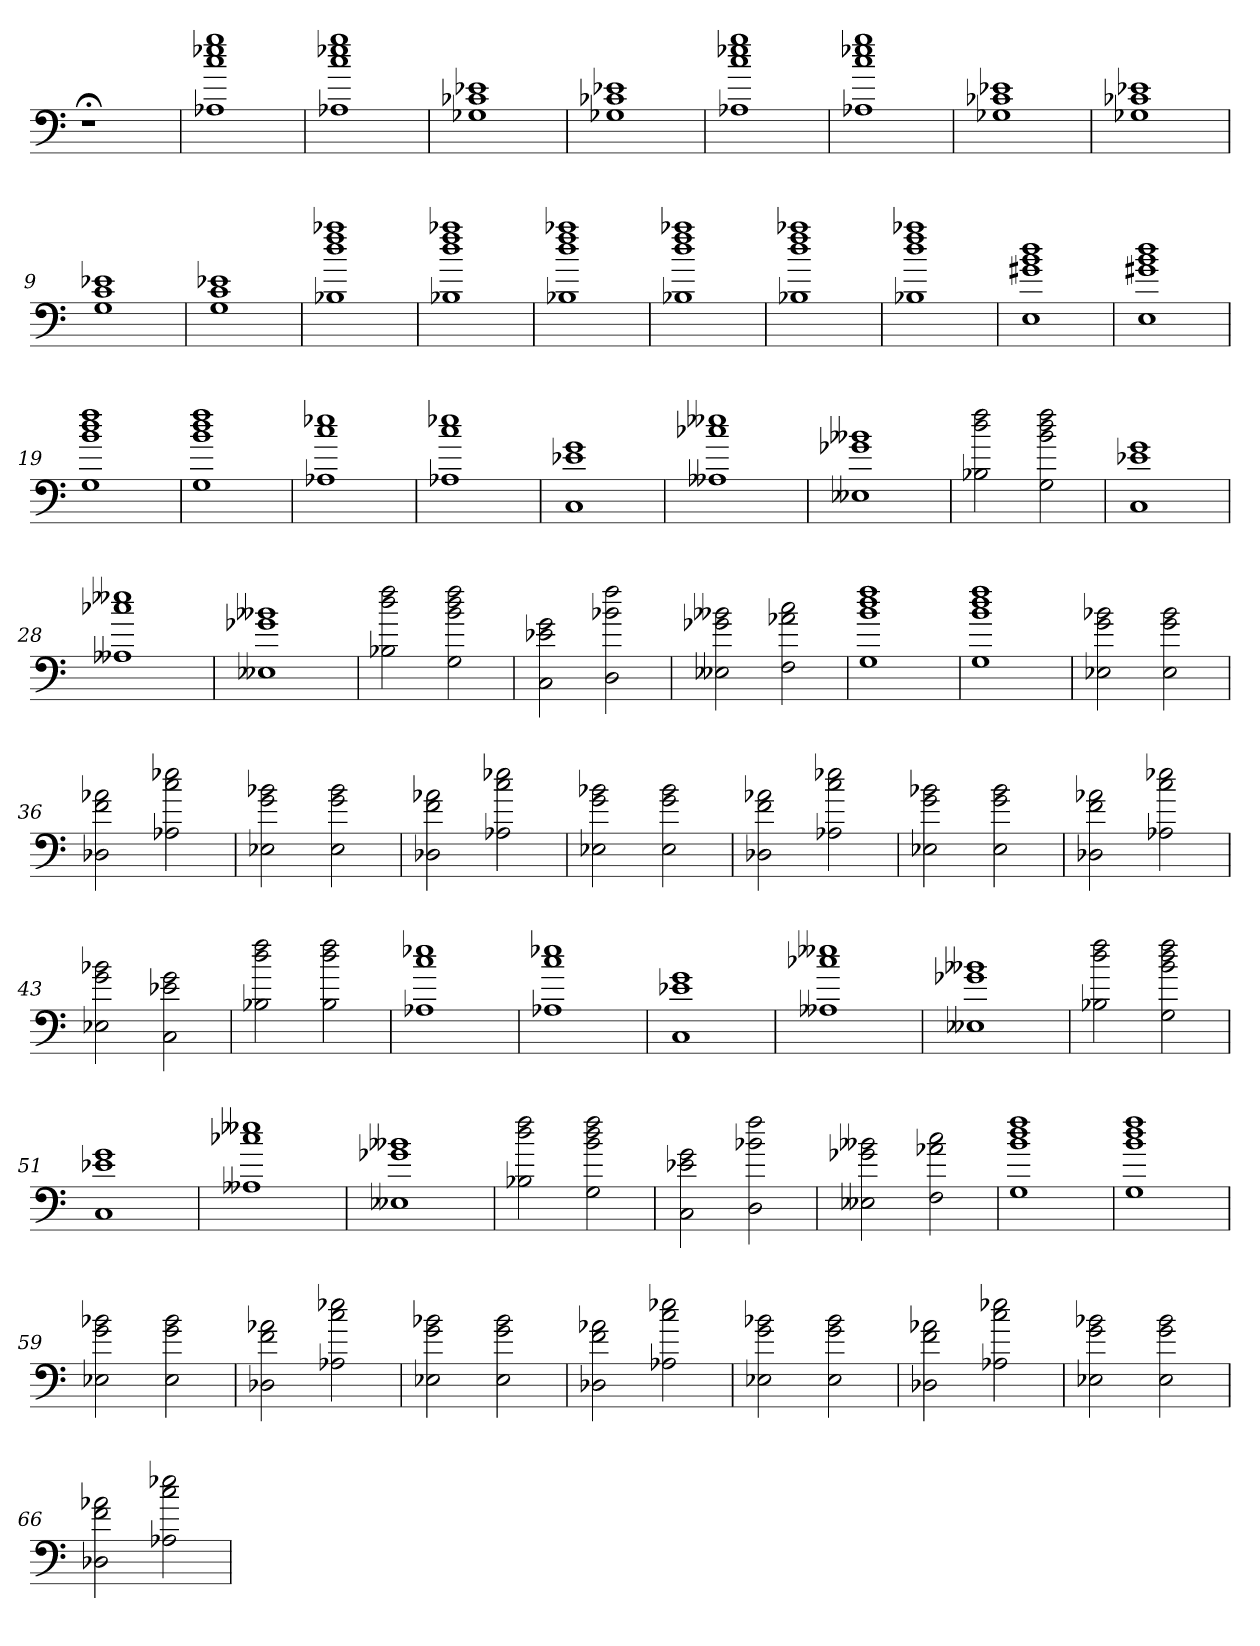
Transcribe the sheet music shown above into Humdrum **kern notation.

**kern
*part1
*staff1
=
1r;<
=1
1A-X 1cc 1ee-X 1gg
=2
1A-X 1cc 1ee-X 1gg
=3
1G-X 1c-X 1e-X
=4
1G-X 1c-X 1e-X
=5
1A-X 1cc 1ee-X 1gg
=6
1A-X 1cc 1ee-X 1gg
=7
1G-X 1c-X 1e-X
=8
1G-X 1c-X 1e-X
=9
1G 1c 1e-X
=10
1G 1c 1e-X
=11
1B-X 1dd 1ff 1aa-X
=12
1B-X 1dd 1ff 1aa-X
=13
1B-X 1dd 1ff 1aa-X
=14
1B-X 1dd 1ff 1aa-X
=15
1B-X 1dd 1ff 1aa-X
=16
1B-X 1dd 1ff 1aa-X
=17
1E 1g#X 1b 1dd
=18
1E 1g#X 1b 1dd
=19
1G 1b 1dd 1ff
=20
1G 1b 1dd 1ff
=21
1A-X 1cc 1ee-X
=22
1A-X 1cc 1ee-X
=23
1C 1e-X 1g
=24
1A--X 1cc-X 1ee--X
=25
1E--X 1g-X 1b--X
=26
2B-X 2dd 2ff
2G 2b 2dd 2ff
=27
1C 1e-X 1g
=28
1A--X 1cc-X 1ee--X
=29
1E--X 1g-X 1b--X
=30
2B-X 2dd 2ff
2G 2b 2dd 2ff
=31
2C 2e-X 2g
2D 2b-X 2ff
=32
2E--X 2g-X 2b--X
2F 2a-X 2cc
=33
1G 1b 1dd 1ff
=34
1G 1b 1dd 1ff
=35
2E-X 2g 2b-X
2E- 2g 2b-
=36
2D-X 2f 2a-X
2A-X 2cc 2ee-X
=37
2E-X 2g 2b-X
2E- 2g 2b-
=38
2D-X 2f 2a-X
2A-X 2cc 2ee-X
=39
2E-X 2g 2b-X
2E- 2g 2b-
=40
2D-X 2f 2a-X
2A-X 2cc 2ee-X
=41
2E-X 2g 2b-X
2E- 2g 2b-
=42
2D-X 2f 2a-X
2A-X 2cc 2ee-X
=43
2E-X 2g 2b-X
2C 2e-X 2g
=44
2B-X 2dd 2ff
2B- 2dd 2ff
=45
1A-X 1cc 1ee-X
=46
1A-X 1cc 1ee-X
=47
1C 1e-X 1g
=48
1A--X 1cc-X 1ee--X
=49
1E--X 1g-X 1b--X
=50
2B-X 2dd 2ff
2G 2b 2dd 2ff
=51
1C 1e-X 1g
=52
1A--X 1cc-X 1ee--X
=53
1E--X 1g-X 1b--X
=54
2B-X 2dd 2ff
2G 2b 2dd 2ff
=55
2C 2e-X 2g
2D 2b-X 2ff
=56
2E--X 2g-X 2b--X
2F 2a-X 2cc
=57
1G 1b 1dd 1ff
=58
1G 1b 1dd 1ff
=59
2E-X 2g 2b-X
2E- 2g 2b-
=60
2D-X 2f 2a-X
2A-X 2cc 2ee-X
=61
2E-X 2g 2b-X
2E- 2g 2b-
=62
2D-X 2f 2a-X
2A-X 2cc 2ee-X
=63
2E-X 2g 2b-X
2E- 2g 2b-
=64
2D-X 2f 2a-X
2A-X 2cc 2ee-X
=65
2E-X 2g 2b-X
2E- 2g 2b-
=66
2D-X 2f 2a-X
2A-X 2cc 2ee-X
=
*-
